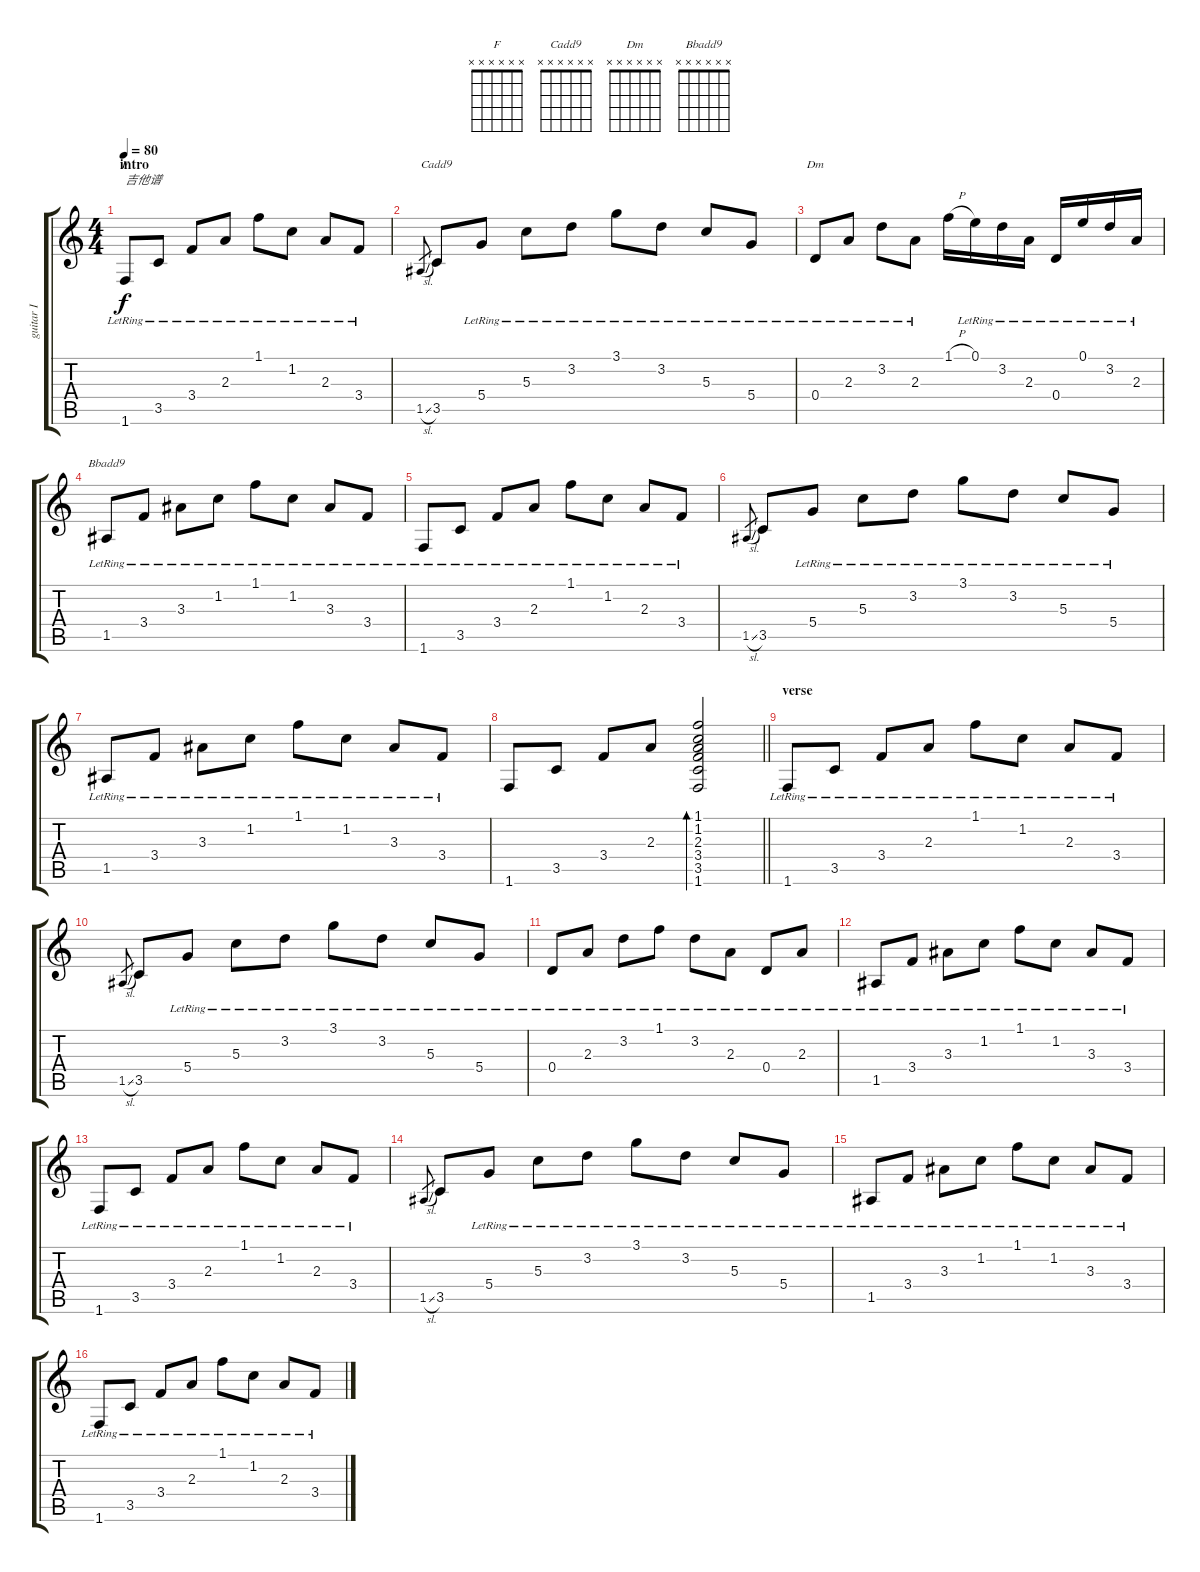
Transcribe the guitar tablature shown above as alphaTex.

\track ("guitar I" "guitar I") {instrument acousticguitarsteel}
\staff {score tabs}
\tuning (E4 B3 G3 D3 A2 E2) {hide}
\chord ("F" x x x x x x)
\chord ("Cadd9" x x x x x x)
\chord ("Dm" x x x x x x)
\chord ("Bbadd9" x x x x x x)
\ts (4 4)
\section ("" "intro")
\tempo 80
\clef g2
\ks c
1.6{lr}.8{ch "F" txt "吉他谱" dy f instrument acousticguitarsteel} 3.5{lr}.8 3.4{lr}.8 2.3{lr}.8 1.1{lr}.8 1.2{lr}.8 2.3{lr}.8 3.4{lr}.8 |
1.5{sl}.8{gr} 3.5.8{ch "Cadd9"} 5.4{lr}.8 5.3{lr}.8 3.2{lr}.8 3.1{lr}.8 3.2{lr}.8 5.3{lr}.8 5.4{lr}.8 |
0.4{lr}.8{ch "Dm"} 2.3{lr}.8 3.2{lr}.8 2.3{lr}.8 1.1{h}.16 0.1{lr}.16 3.2{lr}.16 2.3{lr}.16 0.4{lr}.16 0.1{lr}.16 3.2{lr}.16 2.3{lr}.16 |
1.5{lr}.8{ch "Bbadd9"} 3.4{lr}.8 3.3{lr}.8 1.2{lr}.8 1.1{lr}.8 1.2{lr}.8 3.3{lr}.8 3.4{lr}.8 |
1.6{lr}.8 3.5{lr}.8 3.4{lr}.8 2.3{lr}.8 1.1{lr}.8 1.2{lr}.8 2.3{lr}.8 3.4{lr}.8 |
1.5{sl}.8{gr} 3.5.8 5.4{lr}.8 5.3{lr}.8 3.2{lr}.8 3.1{lr}.8 3.2{lr}.8 5.3{lr}.8 5.4{lr}.8 |
1.5{lr}.8 3.4{lr}.8 3.3{lr}.8 1.2{lr}.8 1.1{lr}.8 1.2{lr}.8 3.3{lr}.8 3.4{lr}.8 |
\barLineRight lightlight
1.6.8 3.5.8 3.4.8 2.3.8 (1.1 1.2 2.3 3.4 3.5 1.6).2{bd 120} |
\section ("" "verse")
1.6{lr}.8 3.5{lr}.8 3.4{lr}.8 2.3{lr}.8 1.1{lr}.8 1.2{lr}.8 2.3{lr}.8 3.4{lr}.8 |
1.5{sl}.8{gr} 3.5.8 5.4{lr}.8 5.3{lr}.8 3.2{lr}.8 3.1{lr}.8 3.2{lr}.8 5.3{lr}.8 5.4{lr}.8 |
0.4{lr}.8 2.3{lr}.8 3.2{lr}.8 1.1{lr}.8 3.2{lr}.8 2.3{lr}.8 0.4{lr}.8 2.3{lr}.8 |
1.5{lr}.8 3.4{lr}.8 3.3{lr}.8 1.2{lr}.8 1.1{lr}.8 1.2{lr}.8 3.3{lr}.8 3.4{lr}.8 |
1.6{lr}.8 3.5{lr}.8 3.4{lr}.8 2.3{lr}.8 1.1{lr}.8 1.2{lr}.8 2.3{lr}.8 3.4{lr}.8 |
1.5{sl}.8{gr} 3.5.8 5.4{lr}.8 5.3{lr}.8 3.2{lr}.8 3.1{lr}.8 3.2{lr}.8 5.3{lr}.8 5.4{lr}.8 |
1.5{lr}.8 3.4{lr}.8 3.3{lr}.8 1.2{lr}.8 1.1{lr}.8 1.2{lr}.8 3.3{lr}.8 3.4{lr}.8 |
1.6{lr}.8 3.5{lr}.8 3.4{lr}.8 2.3{lr}.8 1.1{lr}.8 1.2{lr}.8 2.3{lr}.8 3.4{lr}.8
